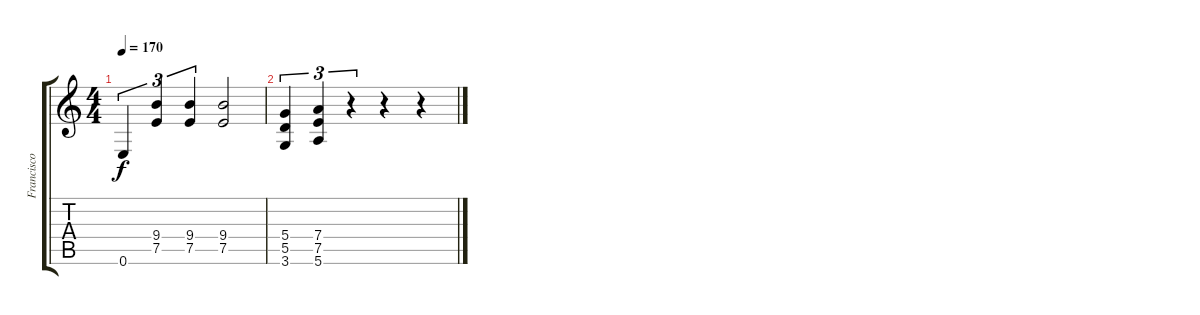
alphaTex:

\track ("Francisco Laguna" "Francisco ") {instrument distortionguitar}
\staff {score tabs}
\tuning (E4 B3 G3 D3 A2 E2) {hide}
\ts (4 4)
\tempo 170
\clef g2
\ks c
0.6.4{tu (3 2) dy f} (9.4 7.5).4{tu (3 2)} (9.4 7.5).4{tu (3 2)} (9.4 7.5).2 |
(5.4 5.5 3.6).4{tu (3 2)} (7.4 7.5 5.6).4{tu (3 2)} r.4{tu (3 2)} r.4 r.4
